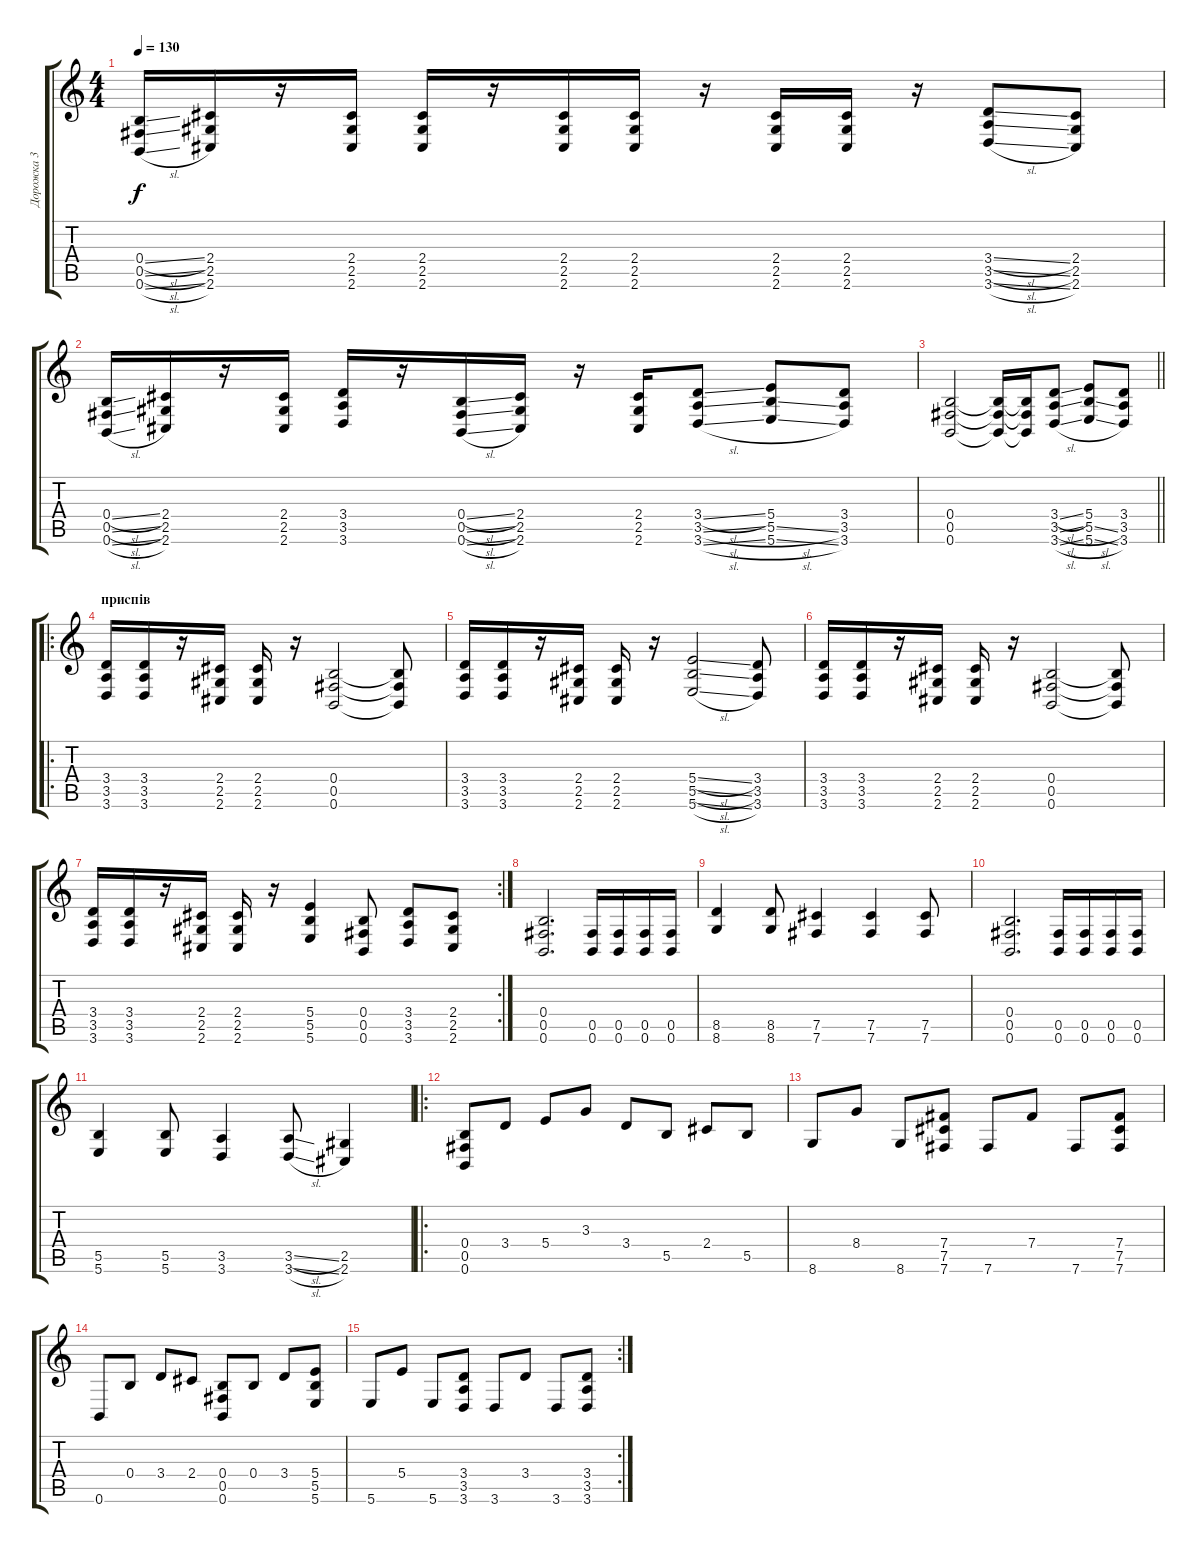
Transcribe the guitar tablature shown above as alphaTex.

\track ("Дорожка 3" "Дорожка 3") {instrument distortionguitar}
\staff {score tabs}
\tuning (Db4 Ab3 E3 B2 Gb2 B1) {hide}
\ts (4 4)
\tempo 130
\clef g2
\ks c
(0.4{sl} 0.5{sl} 0.6{sl}).16{dy f} (2.4 2.5 2.6).16 r.16 (2.4 2.5 2.6).16 (2.4 2.5 2.6).16 r.16 (2.4 2.5 2.6).16 (2.4 2.5 2.6).16 r.16 (2.4 2.5 2.6).16 (2.4 2.5 2.6).16 r.16 (3.4{sl} 3.5{sl} 3.6{sl}).8 (2.4 2.5 2.6).8 |
(0.4{sl} 0.5{sl} 0.6{sl}).16 (2.4 2.5 2.6).16 r.16 (2.4 2.5 2.6).16 (3.4 3.5 3.6).16 r.16 (0.4{sl} 0.5{sl} 0.6{sl}).16 (2.4 2.5 2.6).16 r.16 (2.4 2.5 2.6).16 (3.4{sl} 3.5{sl} 3.6{sl}).8 (5.4 5.5{sl} 5.6{sl}).8 (3.4 3.5 3.6).8 |
\barLineRight lightlight
(0.4 0.5 0.6).2 (0.4{t} 0.5{t} 0.6{t}).16 (0.4{t} 0.5{t} 0.6{t}).16 (3.4{sl} 3.5{sl} 3.6{sl}).8 (5.4 5.5{sl} 5.6{sl}).8 (3.4 3.5 3.6).8 |
\ro
\section ("" "приспів")
(3.4 3.5 3.6).16 (3.4 3.5 3.6).16 r.16 (2.4 2.5 2.6).16 (2.4 2.5 2.6).16 r.16 (0.4 0.5 0.6).2 (0.4{t} 0.5{t} 0.6{t}).8 |
(3.4 3.5 3.6).16 (3.4 3.5 3.6).16 r.16 (2.4 2.5 2.6).16 (2.4 2.5 2.6).16 r.16 (5.4{sl} 5.5{sl} 5.6{sl}).2 (3.4 3.5 3.6).8 |
(3.4 3.5 3.6).16 (3.4 3.5 3.6).16 r.16 (2.4 2.5 2.6).16 (2.4 2.5 2.6).16 r.16 (0.4 0.5 0.6).2 (0.4{t} 0.5{t} 0.6{t}).8 |
\rc 2
(3.4 3.5 3.6).16 (3.4 3.5 3.6).16 r.16 (2.4 2.5 2.6).16 (2.4 2.5 2.6).16 r.16 (5.4 5.5 5.6).4 (0.4 0.5 0.6).8 (3.4 3.5 3.6).8 (2.4 2.5 2.6).8 |
(0.4 0.5 0.6).2{d} (0.5 0.6).16 (0.5 0.6).16 (0.5 0.6).16 (0.5 0.6).16 |
(8.5 8.6).4 (8.5 8.6).8 (7.5 7.6).4 (7.5 7.6).4 (7.5 7.6).8 |
(0.4 0.5 0.6).2{d} (0.5 0.6).16 (0.5 0.6).16 (0.5 0.6).16 (0.5 0.6).16 |
(5.5 5.6).4 (5.5 5.6).8 (3.5 3.6).4 (3.5{sl} 3.6{sl}).8 (2.5 2.6).4 |
\ro
(0.4 0.5 0.6).8 3.4.8 5.4.8 3.3.8 3.4.8 5.5.8 2.4.8 5.5.8 |
8.6.8 8.4.8 8.6.8 (7.4 7.5 7.6).8 7.6.8 7.4.8 7.6.8 (7.4 7.5 7.6).8 |
0.6.8 0.4.8 3.4.8 2.4.8 (0.4 0.5 0.6).8 0.4.8 3.4.8 (5.4 5.5 5.6).8 |
\rc 2
5.6.8 5.4.8 5.6.8 (3.4 3.5 3.6).8 3.6.8 3.4.8 3.6.8 (3.4 3.5 3.6).8
